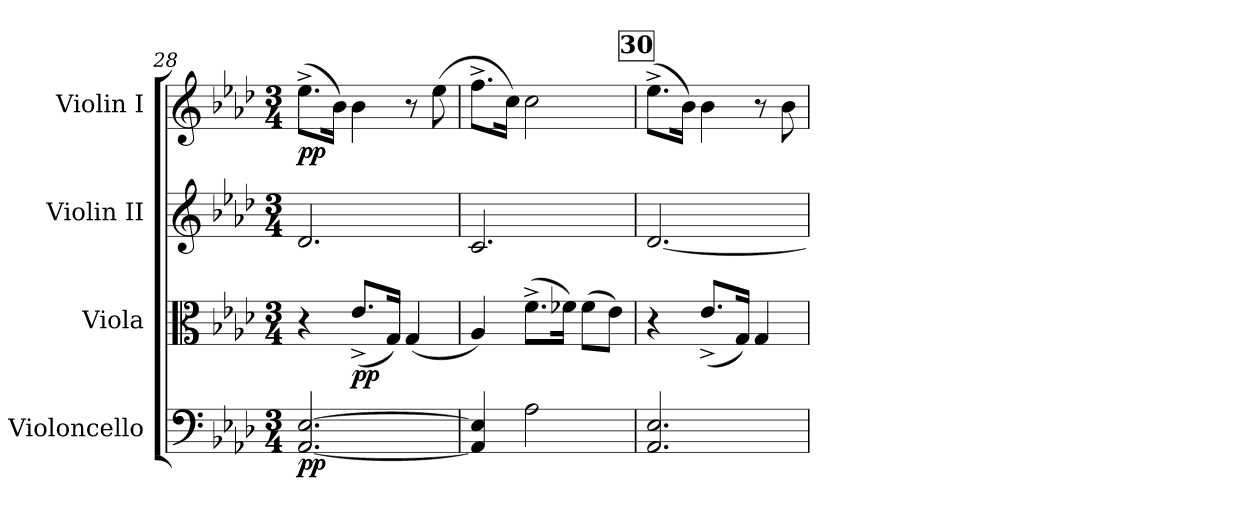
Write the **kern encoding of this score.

**kern	**dynam	**kern	**dynam	**kern	**kern	**dynam
*part4	*part4	*part3	*part3	*part2	*part1	*part1
*staff4	*staff4	*staff3	*staff3	*staff2	*staff1	*staff1
*I"Violoncello	*	*I"Viola	*	*I"Violin II	*I"Violin I	*
*I'Vc	*	*I'Vla	*	*I'Vln	*I'Vln	*
*clefF4	*	*clefC3	*	*clefG2	*clefG2	*
*k[b-e-a-d-]	*	*k[b-e-a-d-]	*	*k[b-e-a-d-]	*k[b-e-a-d-]	*
*M3/4	*	*M3/4	*	*M3/4	*M3/4	*
=28	=28	=28	=28	=28	=28	=28
!	!LO:DY:b	!	!	!	!	!LO:DY:b
[2.AA-/ [2.E-/	pp	4r	.	2.d-/	(8.ee-^\L	pp
.	.	.	.	.	16b-\Jk)	.
!	!	!	!LO:DY:b	!	!	!
.	.	(8.e-^/L	pp	.	4b-\	.
.	.	16G/Jk)	.	.	.	.
.	.	(4G/	.	.	8r	.
.	.	.	.	.	(8ee-\	.
=29	=29	=29	=29	=29	=29	=29
4AA-/] 4E-/]	.	4A-/)	.	2.c/	8.ff^\L	.
.	.	.	.	.	16cc\Jk)	.
2A-\	.	(8.f^\L	.	.	2cc\	.
.	.	16f-X\Jk)	.	.	.	.
.	.	(8f-\L	.	.	.	.
.	.	8e-\J)	.	.	.	.
!!LO:REH:place=s1:a:B:fs=14:t=30
=30	=30	=30	=30	=30	=30	=30
2.AA-/ 2.E-/	.	4r	.	[2.d-/	(8.ee-^\L	.
.	.	.	.	.	16b-\Jk)	.
.	.	(8.e-^/L	.	.	4b-\	.
.	.	16G/Jk)	.	.	.	.
.	.	4G/	.	.	8r	.
.	.	.	.	.	8b-\	.
=	=	=	=	=	=	=
*-	*-	*-	*-	*-	*-	*-
